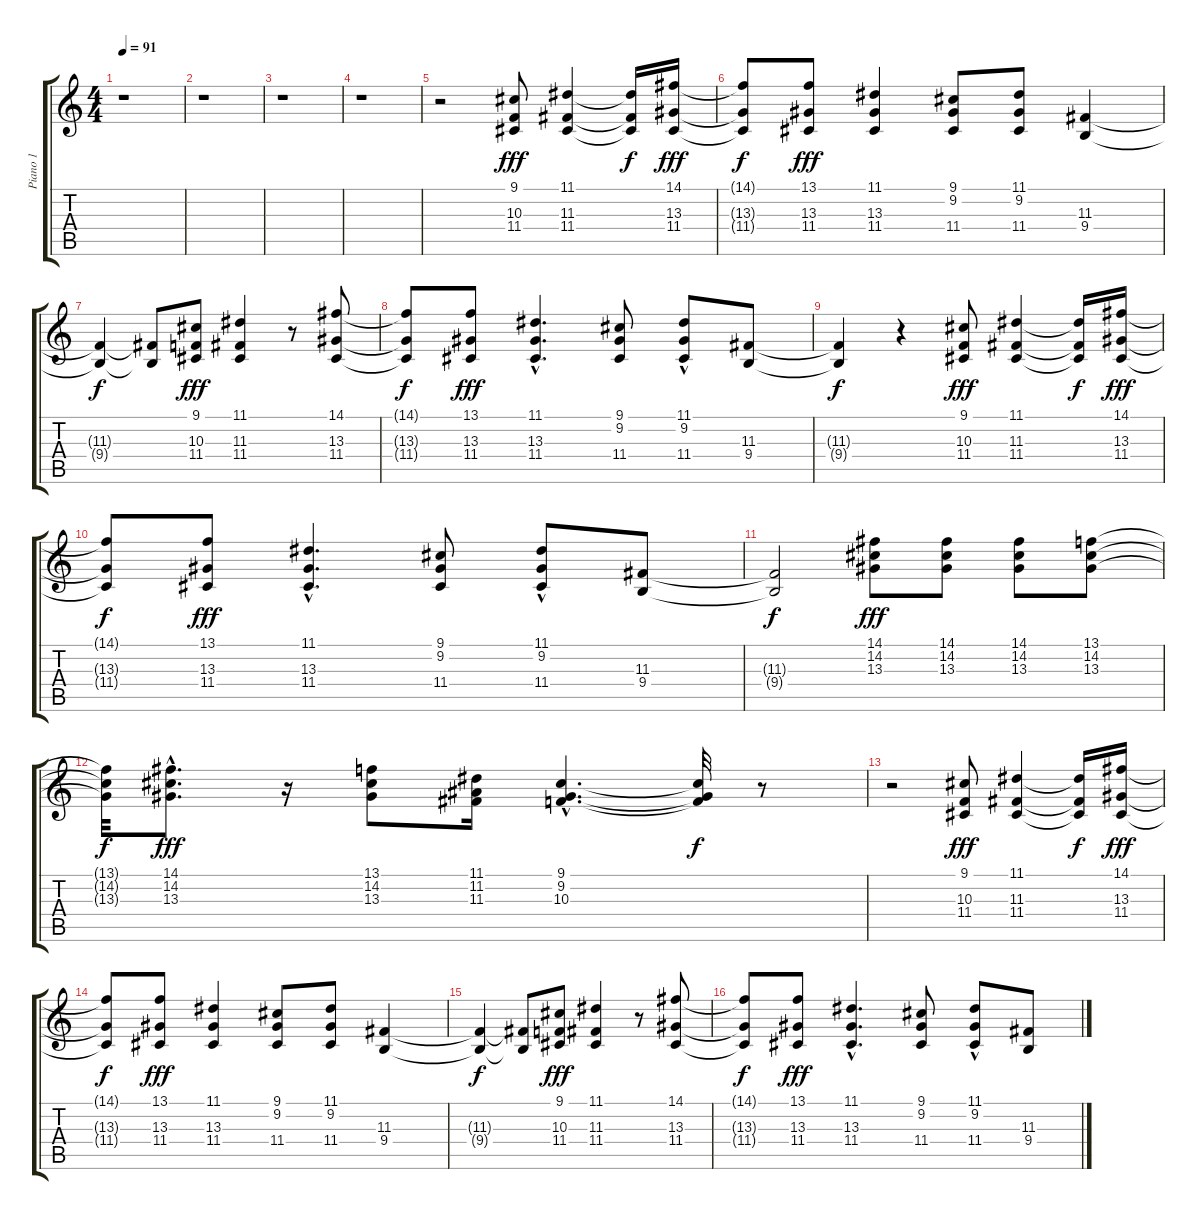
\track ("Piano 1" "Piano 1") {instrument electricpiano1}
\staff {score tabs}
\tuning (E4 B3 G3 D3 A2 E2) {hide}
\ts (4 4)
\tempo 91
\clef g2
\ks c
r.1{dy f} |
r.1 |
r.1 |
r.1 |
r.2 (9.1 10.3 11.4).8{dy fff} (11.1 11.3 11.4).4 (11.1{t} 11.3{t} 11.4{t}).16{dy f} (14.1 13.3 11.4).16{dy fff} |
(14.1{t} 13.3{t} 11.4{t}).8{dy f} (13.1 13.3 11.4).8{dy fff} (11.1 13.3 11.4).4 (9.1 9.2 11.4).8 (11.1 9.2 11.4).8 (11.3 9.4).4 |
(11.3{t} 9.4{t}).4{dy f} (11.3{t} 9.4{t}).8 (9.1 10.3 11.4).8{dy fff} (11.1 11.3 11.4).4 r.8 (14.1 13.3 11.4).8 |
(14.1{t} 13.3{t} 11.4{t}).8{dy f} (13.1 13.3 11.4).8{dy fff} (11.1{hac} 13.3{hac} 11.4{hac}).4{d} (9.1 9.2 11.4).8 (11.1{hac} 9.2 11.4).8 (11.3 9.4).8 |
(11.3{t} 9.4{t}).4{dy f} r.4 (9.1 10.3 11.4).8{dy fff} (11.1 11.3 11.4).4 (11.1{t} 11.3{t} 11.4{t}).16{dy f} (14.1 13.3 11.4).16{dy fff} |
(14.1{t} 13.3{t} 11.4{t}).8{dy f} (13.1 13.3 11.4).8{dy fff} (11.1{hac} 13.3{hac} 11.4{hac}).4{d} (9.1 9.2 11.4).8 (11.1{hac} 9.2 11.4).8 (11.3 9.4).8 |
(11.3{t} 9.4{t}).2{dy f} (14.1 14.2 13.3).8{dy fff} (14.1 14.2 13.3).8 (14.1 14.2 13.3).8 (13.1 14.2 13.3).8 |
(13.1{t} 14.2{t} 13.3{t}).32{dy f} (14.1{hac} 14.2{hac} 13.3{hac}).8{d dy fff} r.16 (13.1 14.2 13.3).8 (11.1 11.2 11.3).16 (9.1{hac} 9.2{hac} 10.3{hac}).4{d} (9.1{t} 9.2{t} 10.3{t}).32{dy f} r.8 |
r.2 (9.1 10.3 11.4).8{dy fff} (11.1 11.3 11.4).4 (11.1{t} 11.3{t} 11.4{t}).16{dy f} (14.1 13.3 11.4).16{dy fff} |
(14.1{t} 13.3{t} 11.4{t}).8{dy f} (13.1 13.3 11.4).8{dy fff} (11.1 13.3 11.4).4 (9.1 9.2 11.4).8 (11.1 9.2 11.4).8 (11.3 9.4).4 |
(11.3{t} 9.4{t}).4{dy f} (11.3{t} 9.4{t}).8 (9.1 10.3 11.4).8{dy fff} (11.1 11.3 11.4).4 r.8 (14.1 13.3 11.4).8 |
(14.1{t} 13.3{t} 11.4{t}).8{dy f} (13.1 13.3 11.4).8{dy fff} (11.1{hac} 13.3{hac} 11.4{hac}).4{d} (9.1 9.2 11.4).8 (11.1{hac} 9.2 11.4).8 (11.3 9.4).8
